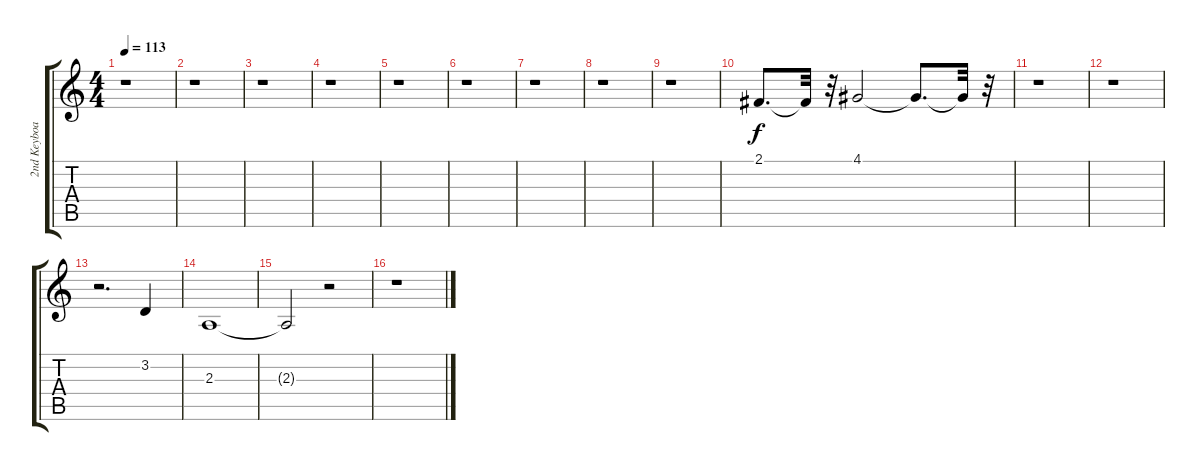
\track ("2nd Keyboard" "2nd Keyboa") {instrument fx4atmosphere}
\staff {score tabs}
\tuning (E4 B3 G3 D3 A2 E2) {hide}
\ts (4 4)
\tempo 113
\clef g2
\ks c
r.1{dy f} |
r.1 |
r.1 |
r.1 |
r.1 |
r.1 |
r.1 |
r.1 |
r.1 |
2.1.8{d} 2.1{t}.32 r.32 4.1.2 4.1{t}.8{d} 4.1{t}.32 r.32 |
r.1 |
r.1 |
r.2{d} 3.2.4 |
2.3.1 |
2.3{t}.2 r.2 |
r.1
